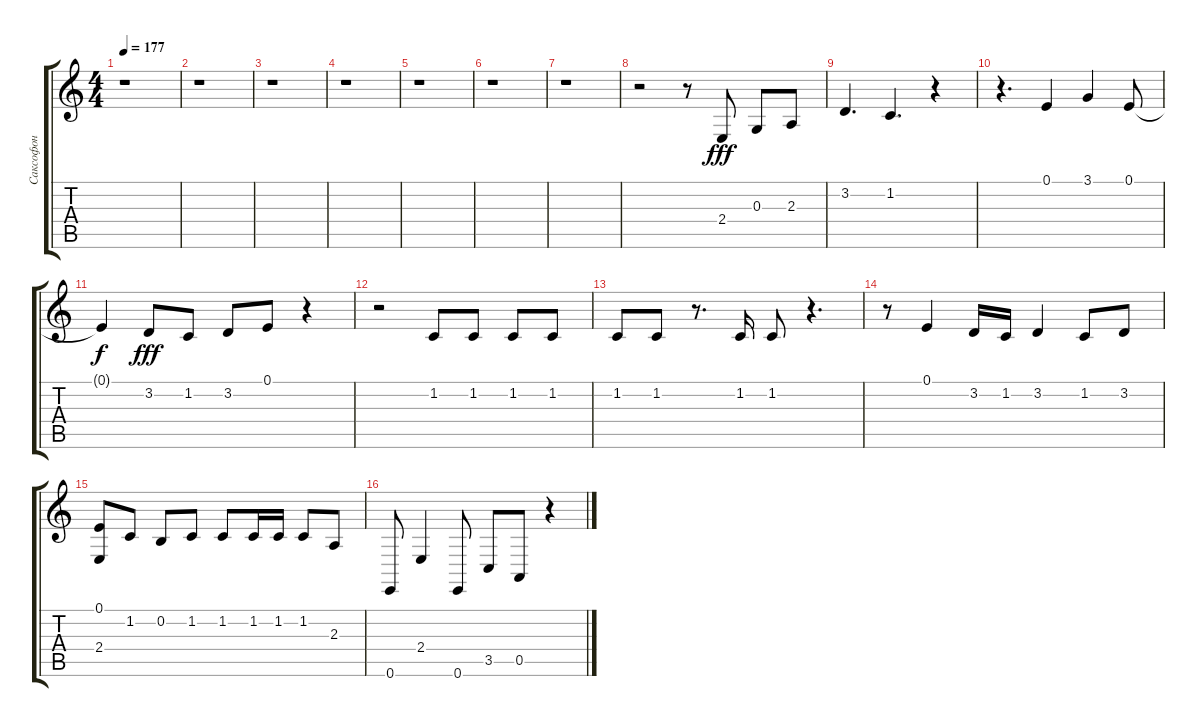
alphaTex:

\track ("Саксофон" "Саксофон") {instrument altosax}
\staff {score tabs}
\tuning (E4 B3 G3 D3 A2 E2) {hide}
\ts (4 4)
\tempo 177
\clef g2
\ks c
r.1{dy f} |
r.1 |
r.1 |
r.1 |
r.1 |
r.1 |
r.1 |
r.2 r.8 2.4.8{dy fff} 0.3.8 2.3.8 |
3.2.4{d} 1.2.4{d} r.4 |
r.4{d} 0.1.4 3.1.4 0.1.8 |
0.1{t}.4{dy f} 3.2.8{dy fff} 1.2.8 3.2.8 0.1.8 r.4 |
r.2 1.2.8 1.2.8 1.2.8 1.2.8 |
1.2.8 1.2.8 r.8{d} 1.2.16 1.2.8 r.4{d} |
r.8 0.1.4 3.2.16 1.2.16 3.2.4 1.2.8 3.2.8 |
(0.1 2.4).8 1.2.8 0.2.8 1.2.8 1.2.8 1.2.16 1.2.16 1.2.8 2.3.8 |
0.6.8 2.4.4 0.6.8 3.5.8 0.5.8 r.4
